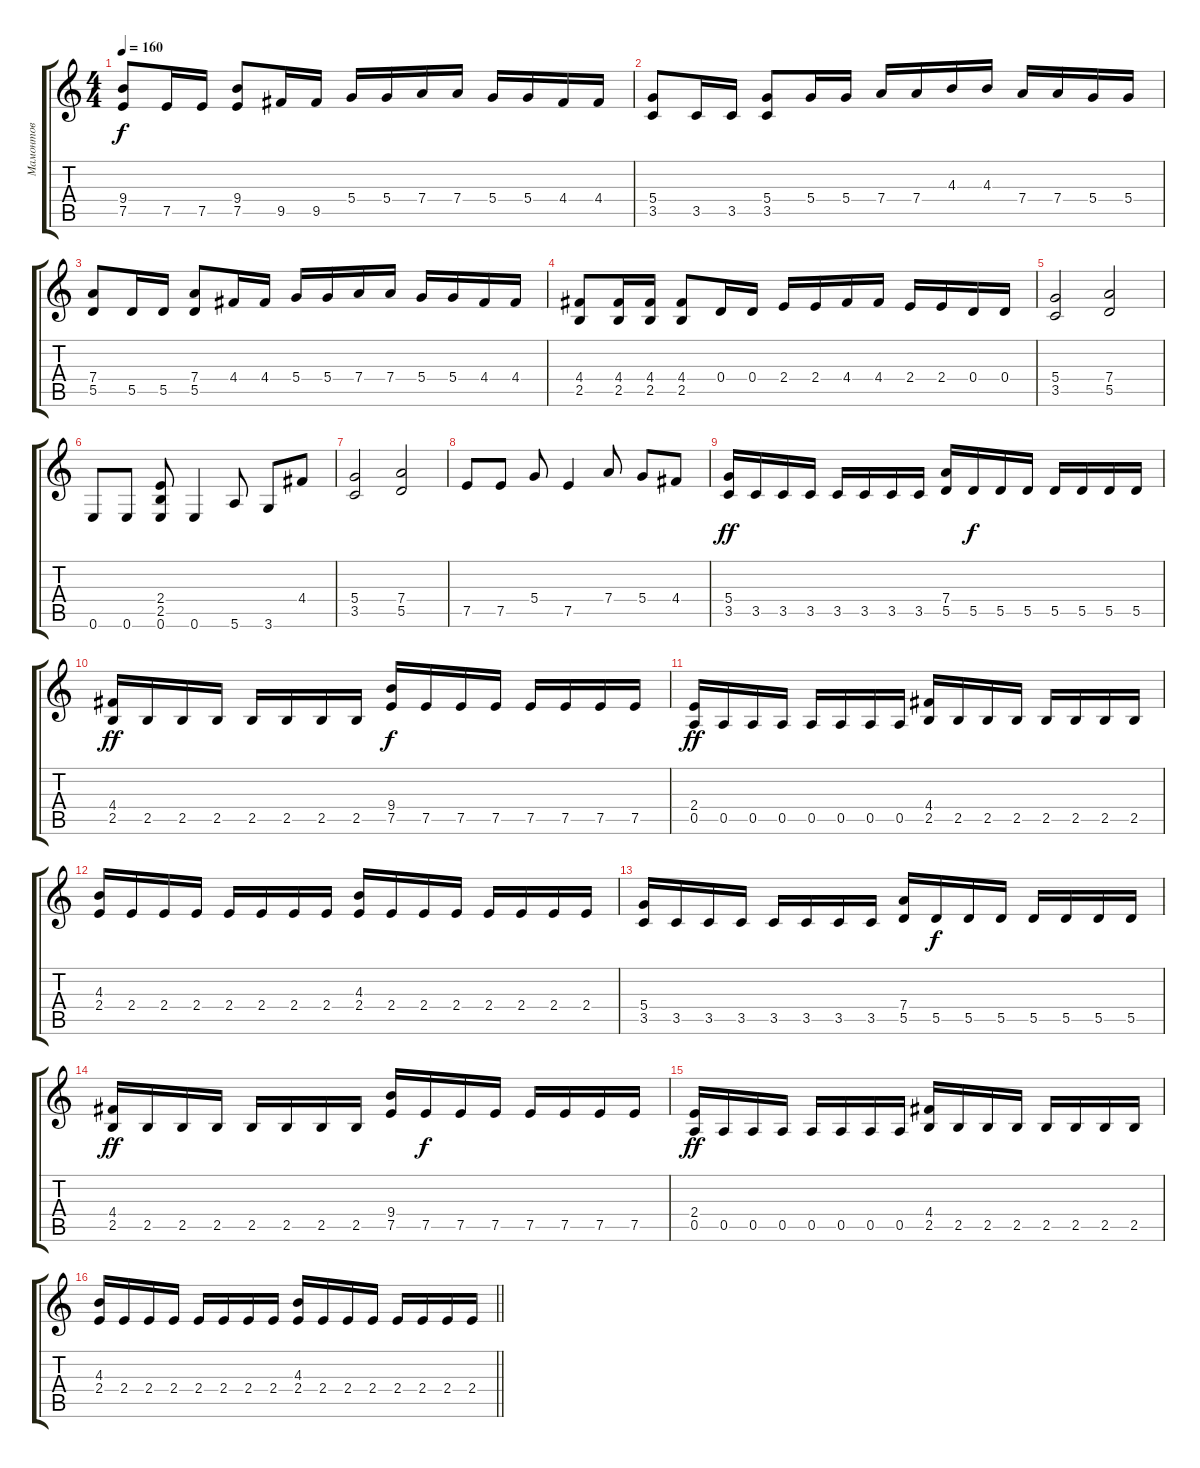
\track ("Мамонтов" "Мамонтов") {instrument distortionguitar}
\staff {score tabs}
\tuning (E4 B3 G3 D3 A2 E2) {hide}
\ts (4 4)
\tempo 160
\clef g2
\ks c
(9.4 7.5).8{dy f} 7.5.16 7.5.16 (9.4 7.5).8 9.5.16 9.5.16 5.4.16 5.4.16 7.4.16 7.4.16 5.4.16 5.4.16 4.4.16 4.4.16 |
(5.4 3.5).8 3.5.16 3.5.16 (5.4 3.5).8 5.4.16 5.4.16 7.4.16 7.4.16 4.3.16 4.3.16 7.4.16 7.4.16 5.4.16 5.4.16 |
(7.4 5.5).8 5.5.16 5.5.16 (7.4 5.5).8 4.4.16 4.4.16 5.4.16 5.4.16 7.4.16 7.4.16 5.4.16 5.4.16 4.4.16 4.4.16 |
(4.4 2.5).8 (4.4 2.5).16 (4.4 2.5).16 (4.4 2.5).8 0.4.16 0.4.16 2.4.16 2.4.16 4.4.16 4.4.16 2.4.16 2.4.16 0.4.16 0.4.16 |
(5.4 3.5).2 (7.4 5.5).2 |
0.6.8 0.6.8 (2.4 2.5 0.6).8 0.6.4 5.6.8 3.6.8 4.4.8 |
(5.4 3.5).2 (7.4 5.5).2 |
7.5.8 7.5.8 5.4.8 7.5.4 7.4.8 5.4.8 4.4.8 |
(5.4 3.5).16{dy ff} 3.5.16 3.5.16 3.5.16 3.5.16 3.5.16 3.5.16 3.5.16 (7.4 5.5).16 5.5.16{dy f} 5.5.16 5.5.16 5.5.16 5.5.16 5.5.16 5.5.16 |
(4.4 2.5).16{dy ff} 2.5.16 2.5.16 2.5.16 2.5.16 2.5.16 2.5.16 2.5.16 (9.4 7.5).16{dy f} 7.5.16 7.5.16 7.5.16 7.5.16 7.5.16 7.5.16 7.5.16 |
(2.4 0.5).16{dy ff} 0.5.16 0.5.16 0.5.16 0.5.16 0.5.16 0.5.16 0.5.16 (4.4 2.5).16 2.5.16 2.5.16 2.5.16 2.5.16 2.5.16 2.5.16 2.5.16 |
(4.3 2.4).16 2.4.16 2.4.16 2.4.16 2.4.16 2.4.16 2.4.16 2.4.16 (4.3 2.4).16 2.4.16 2.4.16 2.4.16 2.4.16 2.4.16 2.4.16 2.4.16 |
(5.4 3.5).16 3.5.16 3.5.16 3.5.16 3.5.16 3.5.16 3.5.16 3.5.16 (7.4 5.5).16 5.5.16{dy f} 5.5.16 5.5.16 5.5.16 5.5.16 5.5.16 5.5.16 |
(4.4 2.5).16{dy ff} 2.5.16 2.5.16 2.5.16 2.5.16 2.5.16 2.5.16 2.5.16 (9.4 7.5).16 7.5.16{dy f} 7.5.16 7.5.16 7.5.16 7.5.16 7.5.16 7.5.16 |
(2.4 0.5).16{dy ff} 0.5.16 0.5.16 0.5.16 0.5.16 0.5.16 0.5.16 0.5.16 (4.4 2.5).16 2.5.16 2.5.16 2.5.16 2.5.16 2.5.16 2.5.16 2.5.16 |
\barLineRight lightlight
(4.3 2.4).16 2.4.16 2.4.16 2.4.16 2.4.16 2.4.16 2.4.16 2.4.16 (4.3 2.4).16 2.4.16 2.4.16 2.4.16 2.4.16 2.4.16 2.4.16 2.4.16
